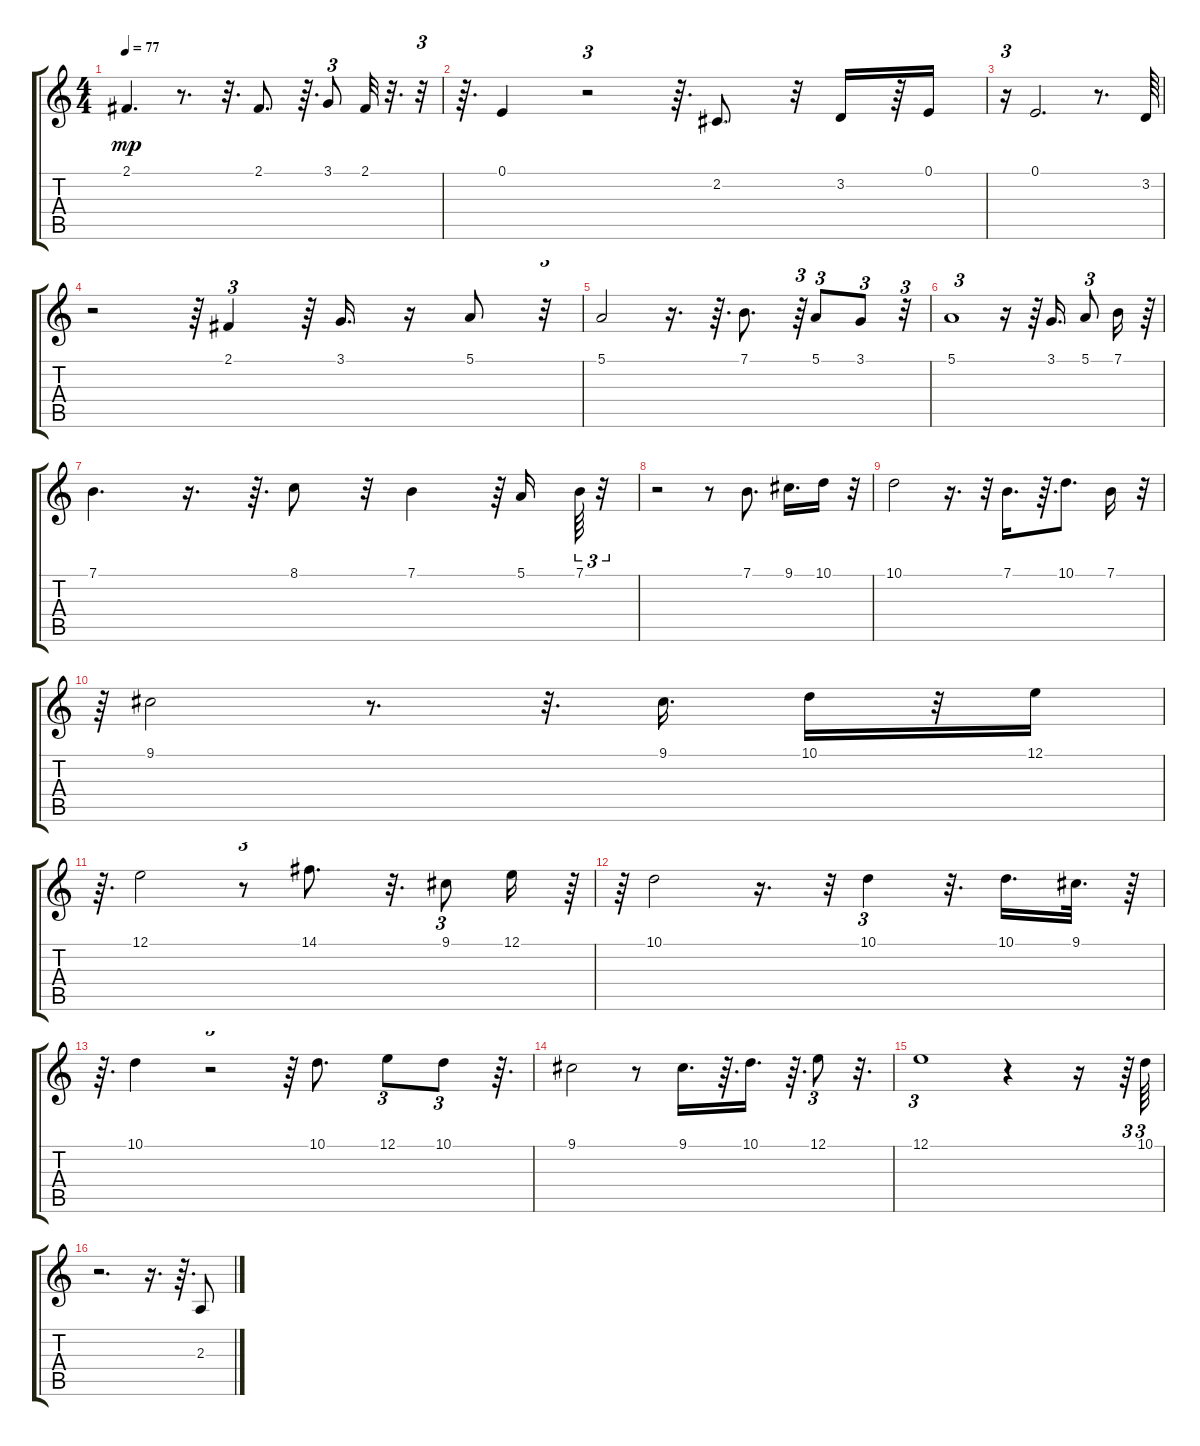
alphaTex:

\track "" {instrument altosax}
\staff {score tabs}
\tuning (E4 B3 G3 D3 A2 E2) {hide}
\ts (4 4)
\tempo 77
\clef g2
\ks c
2.1.4{d dy mp} r.8{d} r.32{d} 2.1.8{d} r.64{d} 3.1.8{tu (3 2)} 2.1.32 r.32{d} r.32{tu (3 2)} |
r.64{d} 0.1.4 r.2{tu (3 2)} r.64{d} 2.2.8{d} r.32 3.2.16 r.64 0.1.16 |
r.16{tu (3 2)} 0.1.2{d} r.8{d} 3.2.64 |
r.2 r.64 2.1.4{tu (3 2)} r.64 3.1.16{d} r.16 5.1.8 r.32{tu (3 2)} |
5.1.2 r.16{d} r.64{d} 7.1.8{d} r.64{tu (3 2)} 5.1.8{tu (3 2)} 3.1.8{tu (3 2)} r.32{tu (3 2)} |
5.1.1{tu (3 2)} r.16 r.64 3.1.16{d} 5.1.8{tu (3 2)} 7.1.16 r.64 |
7.1.4{d} r.16{d} r.64{d} 8.1.8 r.32 7.1.4 r.64{tu (3 2)} 5.1.16 7.1.64{tu (3 2)} r.32{tu (3 2)} |
r.2 r.8 7.1.8{d} 9.1.16{d} 10.1.16 r.32{tu (3 2)} |
10.1.2 r.16{d} r.32{tu (3 2)} 7.1.16{d} r.64{d} 10.1.8{d} 7.1.16 r.32{tu (3 2)} |
r.64{tu (3 2)} 9.1.2 r.8{d} r.32{d} 9.1.16{d} 10.1.16 r.32 12.1.16 |
r.64{d} 12.1.2 r.8{tu (3 2)} 14.1.8{d} r.32{d} 9.1.8{tu (3 2)} 12.1.16 r.64{tu (3 2)} |
r.64 10.1.2 r.16{d} r.32{tu (3 2)} 10.1.4{tu (3 2)} r.32{d} 10.1.16{d} 9.1.32{d} r.64 |
r.64{d} 10.1.4 r.2{tu (3 2)} r.64 10.1.8{d} 12.1.8{tu (3 2)} 10.1.8{tu (3 2)} r.64{d} |
9.1.2 r.8 9.1.16{d} r.64{d} 10.1.16{d} r.64{d} 12.1.8{tu (3 2)} r.32{d} |
12.1.1{tu (3 2)} r.4 r.16 r.64{tu (3 2)} 10.1.64{tu (3 2)} |
r.2{d} r.16{d} r.64{d} 2.3.8
